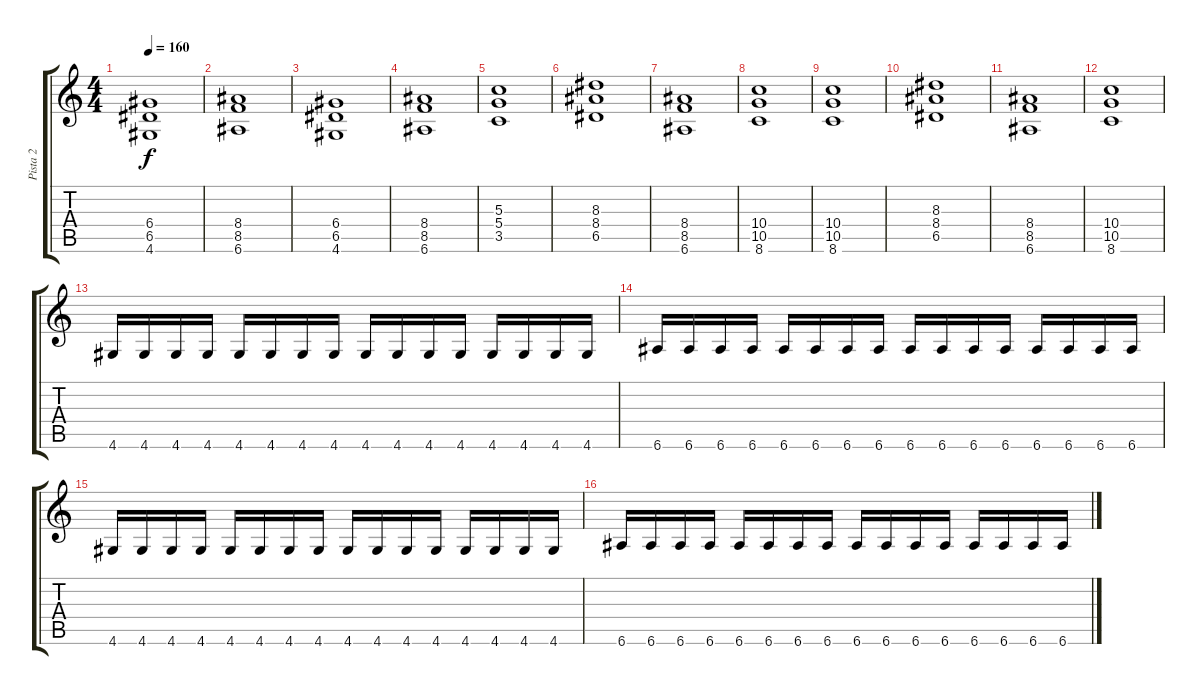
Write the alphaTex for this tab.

\track ("Pista 2" "Pista 2") {instrument distortionguitar}
\staff {score tabs}
\tuning (E4 B3 G3 D3 A2 E2) {hide}
\ts (4 4)
\tempo 160
\clef g2
\ks c
(6.4 6.5 4.6).1{dy f} |
(8.4 8.5 6.6).1 |
(6.4 6.5 4.6).1 |
(8.4 8.5 6.6).1 |
(5.3 5.4 3.5).1 |
(8.3 8.4 6.5).1 |
(8.4 8.5 6.6).1 |
(10.4 10.5 8.6).1 |
(10.4 10.5 8.6).1 |
(8.3 8.4 6.5).1 |
(8.4 8.5 6.6).1 |
(10.4 10.5 8.6).1 |
4.6.16 4.6.16 4.6.16 4.6.16 4.6.16 4.6.16 4.6.16 4.6.16 4.6.16 4.6.16 4.6.16 4.6.16 4.6.16 4.6.16 4.6.16 4.6.16 |
6.6.16 6.6.16 6.6.16 6.6.16 6.6.16 6.6.16 6.6.16 6.6.16 6.6.16 6.6.16 6.6.16 6.6.16 6.6.16 6.6.16 6.6.16 6.6.16 |
4.6.16 4.6.16 4.6.16 4.6.16 4.6.16 4.6.16 4.6.16 4.6.16 4.6.16 4.6.16 4.6.16 4.6.16 4.6.16 4.6.16 4.6.16 4.6.16 |
6.6.16 6.6.16 6.6.16 6.6.16 6.6.16 6.6.16 6.6.16 6.6.16 6.6.16 6.6.16 6.6.16 6.6.16 6.6.16 6.6.16 6.6.16 6.6.16
